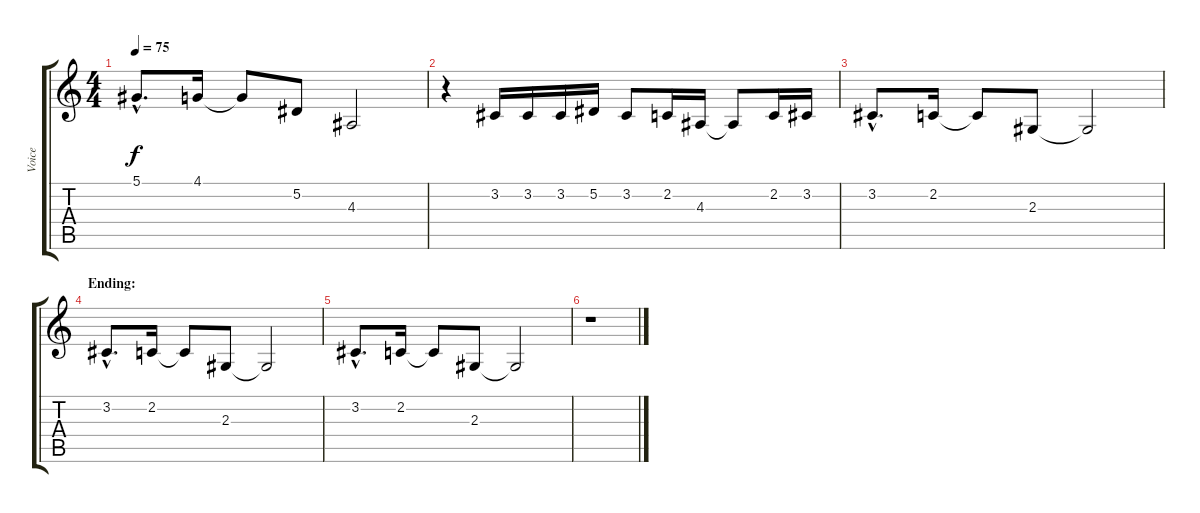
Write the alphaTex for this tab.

\track ("Voice" "Voice") {instrument oboe}
\staff {score tabs}
\tuning (Eb4 Bb3 Gb3 Db3 Ab2 Eb2) {hide}
\ts (4 4)
\tempo 75
\clef g2
\ks c
5.1{hac}.8{d dy f} 4.1.16 4.1{t}.8 5.2.8 4.3.2 |
r.4 3.2.16 3.2.16 3.2.16 5.2.16 3.2.8 2.2.16 4.3.16 4.3{t}.8 2.2.16 3.2.16 |
3.2{hac}.8{d} 2.2.16 2.2{t}.8 2.3.8 2.3{t}.2 |
\section ("" "Ending:")
3.2{hac}.8{d} 2.2.16 2.2{t}.8 2.3.8 2.3{t}.2 |
3.2{hac}.8{d} 2.2.16 2.2{t}.8 2.3.8 2.3{t}.2 |
r.1
